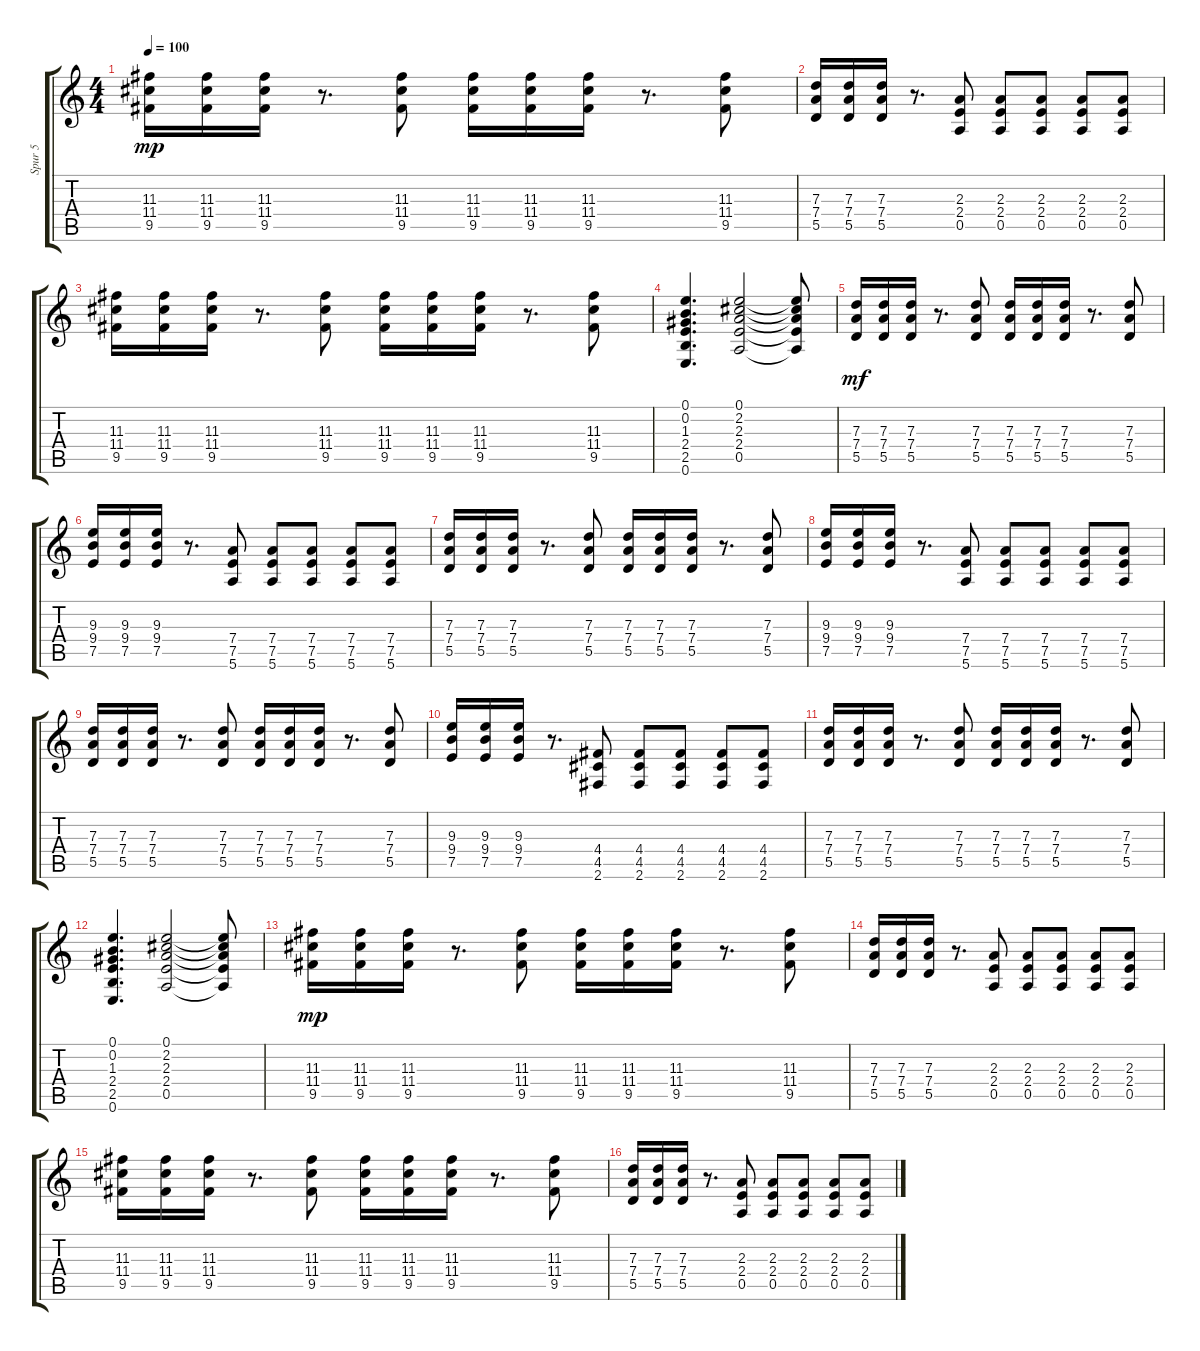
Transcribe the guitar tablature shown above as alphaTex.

\track ("Spur 5" "Spur 5") {instrument acousticguitarsteel}
\staff {score tabs}
\tuning (E4 B3 G3 D3 A2 E2) {hide}
\ts (4 4)
\tempo 100
\clef g2
\ks c
(11.3 11.4 9.5).16{dy mp} (11.3 11.4 9.5).16 (11.3 11.4 9.5).16 r.8{d} (11.3 11.4 9.5).8 (11.3 11.4 9.5).16 (11.3 11.4 9.5).16 (11.3 11.4 9.5).16 r.8{d} (11.3 11.4 9.5).8 |
(7.3 7.4 5.5).16 (7.3 7.4 5.5).16 (7.3 7.4 5.5).16 r.8{d} (2.3 2.4 0.5).8 (2.3 2.4 0.5).8 (2.3 2.4 0.5).8 (2.3 2.4 0.5).8 (2.3 2.4 0.5).8 |
(11.3 11.4 9.5).16 (11.3 11.4 9.5).16 (11.3 11.4 9.5).16 r.8{d} (11.3 11.4 9.5).8 (11.3 11.4 9.5).16 (11.3 11.4 9.5).16 (11.3 11.4 9.5).16 r.8{d} (11.3 11.4 9.5).8 |
(0.1 0.2 1.3 2.4 2.5 0.6).4{d} (0.1 2.2 2.3 2.4 0.5).2 (0.1{t} 2.2{t} 2.3{t} 2.4{t} 0.5{t}).8 |
(7.3 7.4 5.5).16{dy mf} (7.3 7.4 5.5).16 (7.3 7.4 5.5).16 r.8{d} (7.3 7.4 5.5).8 (7.3 7.4 5.5).16 (7.3 7.4 5.5).16 (7.3 7.4 5.5).16 r.8{d} (7.3 7.4 5.5).8 |
(9.3 9.4 7.5).16 (9.3 9.4 7.5).16 (9.3 9.4 7.5).16 r.8{d} (7.4 7.5 5.6).8 (7.4 7.5 5.6).8 (7.4 7.5 5.6).8 (7.4 7.5 5.6).8 (7.4 7.5 5.6).8 |
(7.3 7.4 5.5).16 (7.3 7.4 5.5).16 (7.3 7.4 5.5).16 r.8{d} (7.3 7.4 5.5).8 (7.3 7.4 5.5).16 (7.3 7.4 5.5).16 (7.3 7.4 5.5).16 r.8{d} (7.3 7.4 5.5).8 |
(9.3 9.4 7.5).16 (9.3 9.4 7.5).16 (9.3 9.4 7.5).16 r.8{d} (7.4 7.5 5.6).8 (7.4 7.5 5.6).8 (7.4 7.5 5.6).8 (7.4 7.5 5.6).8 (7.4 7.5 5.6).8 |
(7.3 7.4 5.5).16 (7.3 7.4 5.5).16 (7.3 7.4 5.5).16 r.8{d} (7.3 7.4 5.5).8 (7.3 7.4 5.5).16 (7.3 7.4 5.5).16 (7.3 7.4 5.5).16 r.8{d} (7.3 7.4 5.5).8 |
(9.3 9.4 7.5).16 (9.3 9.4 7.5).16 (9.3 9.4 7.5).16 r.8{d} (4.4 4.5 2.6).8 (4.4 4.5 2.6).8 (4.4 4.5 2.6).8 (4.4 4.5 2.6).8 (4.4 4.5 2.6).8 |
(7.3 7.4 5.5).16 (7.3 7.4 5.5).16 (7.3 7.4 5.5).16 r.8{d} (7.3 7.4 5.5).8 (7.3 7.4 5.5).16 (7.3 7.4 5.5).16 (7.3 7.4 5.5).16 r.8{d} (7.3 7.4 5.5).8 |
(0.1 0.2 1.3 2.4 2.5 0.6).4{d} (0.1 2.2 2.3 2.4 0.5).2 (0.1{t} 2.2{t} 2.3{t} 2.4{t} 0.5{t}).8 |
(11.3 11.4 9.5).16{dy mp} (11.3 11.4 9.5).16 (11.3 11.4 9.5).16 r.8{d} (11.3 11.4 9.5).8 (11.3 11.4 9.5).16 (11.3 11.4 9.5).16 (11.3 11.4 9.5).16 r.8{d} (11.3 11.4 9.5).8 |
(7.3 7.4 5.5).16 (7.3 7.4 5.5).16 (7.3 7.4 5.5).16 r.8{d} (2.3 2.4 0.5).8 (2.3 2.4 0.5).8 (2.3 2.4 0.5).8 (2.3 2.4 0.5).8 (2.3 2.4 0.5).8 |
(11.3 11.4 9.5).16 (11.3 11.4 9.5).16 (11.3 11.4 9.5).16 r.8{d} (11.3 11.4 9.5).8 (11.3 11.4 9.5).16 (11.3 11.4 9.5).16 (11.3 11.4 9.5).16 r.8{d} (11.3 11.4 9.5).8 |
(7.3 7.4 5.5).16 (7.3 7.4 5.5).16 (7.3 7.4 5.5).16 r.8{d} (2.3 2.4 0.5).8 (2.3 2.4 0.5).8 (2.3 2.4 0.5).8 (2.3 2.4 0.5).8 (2.3 2.4 0.5).8
